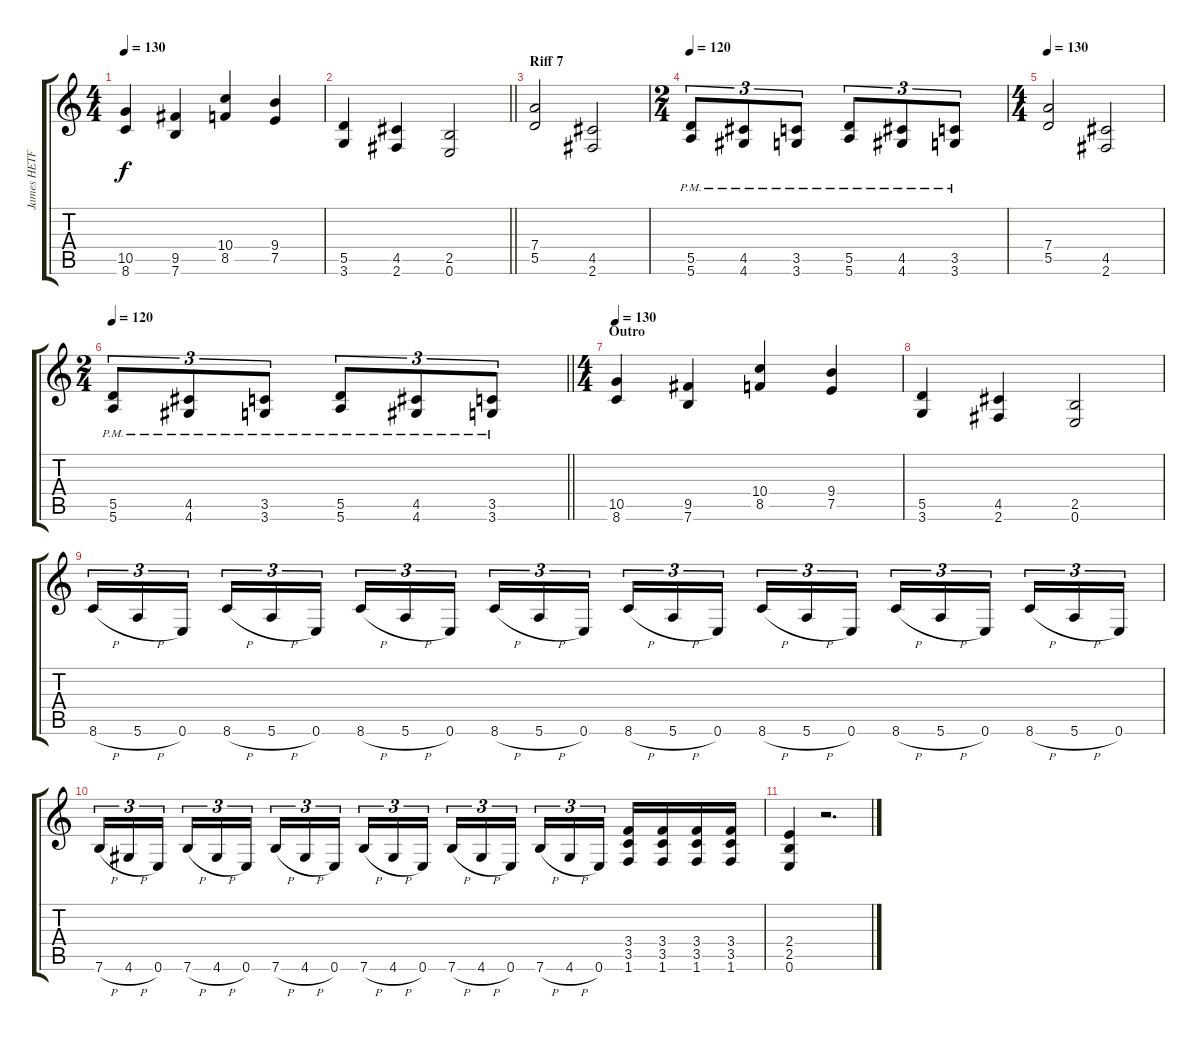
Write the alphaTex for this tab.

\track ("James HETFIELD" "James HETF") {instrument distortionguitar}
\staff {score tabs}
\tuning (E4 B3 G3 D3 A2 E2) {hide}
\ts (4 4)
\tempo 130
\clef g2
\ks c
(10.5 8.6).4{dy f} (9.5 7.6).4 (10.4 8.5).4 (9.4 7.5).4 |
\barLineRight lightlight
(5.5 3.6).4 (4.5 2.6).4 (2.5 0.6).2 |
\section ("" "Riff 7")
(7.4 5.5).2 (4.5 2.6).2 |
\ts (2 4)
\tempo 120
(5.5{pm} 5.6{pm}).8{tu (3 2)} (4.5{pm} 4.6{pm}).8{tu (3 2)} (3.5{pm} 3.6{pm}).8{tu (3 2)} (5.5{pm} 5.6{pm}).8{tu (3 2)} (4.5{pm} 4.6{pm}).8{tu (3 2)} (3.5{pm} 3.6{pm}).8{tu (3 2)} |
\ts (4 4)
\tempo 130
(7.4 5.5).2 (4.5 2.6).2 |
\ts (2 4)
\tempo 120
\barLineRight lightlight
(5.5{pm} 5.6{pm}).8{tu (3 2)} (4.5{pm} 4.6{pm}).8{tu (3 2)} (3.5{pm} 3.6{pm}).8{tu (3 2)} (5.5{pm} 5.6{pm}).8{tu (3 2)} (4.5{pm} 4.6{pm}).8{tu (3 2)} (3.5{pm} 3.6{pm}).8{tu (3 2)} |
\ts (4 4)
\section ("" "Outro")
\tempo 130
(10.5 8.6).4 (9.5 7.6).4 (10.4 8.5).4 (9.4 7.5).4 |
(5.5 3.6).4 (4.5 2.6).4 (2.5 0.6).2 |
8.6{h}.16{tu (3 2)} 5.6{h}.16{tu (3 2)} 0.6.16{tu (3 2) beam splitsecondary} 8.6{h}.16{tu (3 2)} 5.6{h}.16{tu (3 2)} 0.6.16{tu (3 2)} 8.6{h}.16{tu (3 2)} 5.6{h}.16{tu (3 2)} 0.6.16{tu (3 2) beam splitsecondary} 8.6{h}.16{tu (3 2)} 5.6{h}.16{tu (3 2)} 0.6.16{tu (3 2)} 8.6{h}.16{tu (3 2)} 5.6{h}.16{tu (3 2)} 0.6.16{tu (3 2) beam splitsecondary} 8.6{h}.16{tu (3 2)} 5.6{h}.16{tu (3 2)} 0.6.16{tu (3 2)} 8.6{h}.16{tu (3 2)} 5.6{h}.16{tu (3 2)} 0.6.16{tu (3 2) beam splitsecondary} 8.6{h}.16{tu (3 2)} 5.6{h}.16{tu (3 2)} 0.6.16{tu (3 2)} |
7.6{h}.16{tu (3 2)} 4.6{h}.16{tu (3 2)} 0.6.16{tu (3 2) beam splitsecondary} 7.6{h}.16{tu (3 2)} 4.6{h}.16{tu (3 2)} 0.6.16{tu (3 2)} 7.6{h}.16{tu (3 2)} 4.6{h}.16{tu (3 2)} 0.6.16{tu (3 2) beam splitsecondary} 7.6{h}.16{tu (3 2)} 4.6{h}.16{tu (3 2)} 0.6.16{tu (3 2)} 7.6{h}.16{tu (3 2)} 4.6{h}.16{tu (3 2)} 0.6.16{tu (3 2) beam splitsecondary} 7.6{h}.16{tu (3 2)} 4.6{h}.16{tu (3 2)} 0.6.16{tu (3 2)} (3.4 3.5 1.6).16 (3.4 3.5 1.6).16 (3.4 3.5 1.6).16 (3.4 3.5 1.6).16 |
(2.4 2.5 0.6).4 r.2{d}
